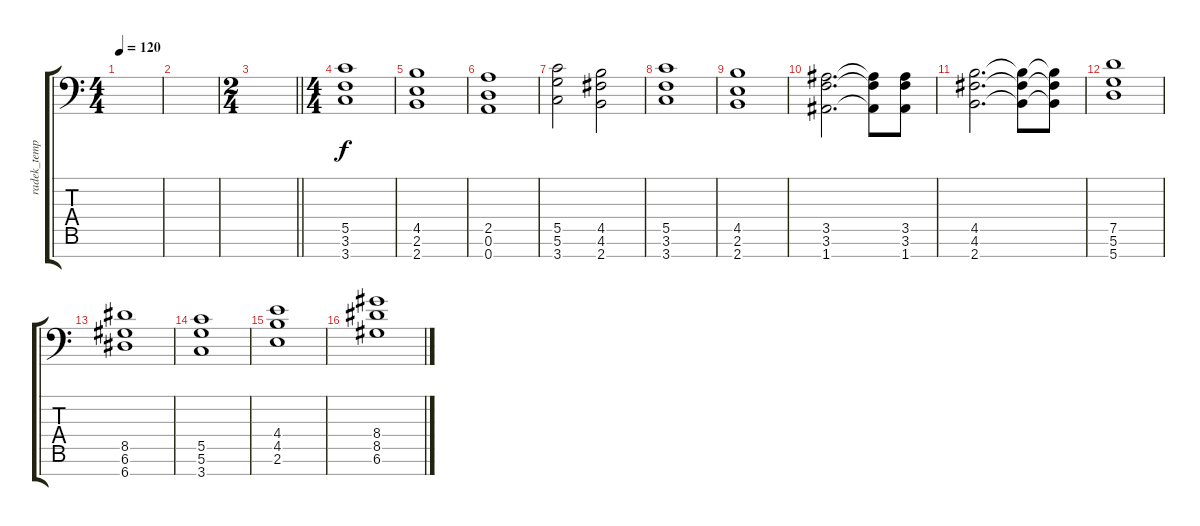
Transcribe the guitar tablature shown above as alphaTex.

\track ("radek_temp" "radek_temp") {instrument distortionguitar}
\staff {score tabs}
\tuning (D4 A3 F3 C3 G2 D2 A1) {hide}
\ts (4 4)
\tempo 120
\clef f4
\ks c
|
|
\ts (2 4)
\barLineRight lightlight
|
\ts (4 4)
(5.5 3.6 3.7).1 |
(4.5 2.6 2.7).1 |
(2.5 0.6 0.7).1 |
(5.5 5.6 3.7).2 (4.5 4.6 2.7).2 |
(5.5 3.6 3.7).1 |
(4.5 2.6 2.7).1 |
(3.5 3.6 1.7).2{d} (3.5{t} 3.6{t} 1.7{t}).8 (3.5 3.6 1.7).8 |
(4.5 4.6 2.7).2{d} (4.5{t} 4.6{t} 2.7{t}).8 (4.5{t} 4.6{t} 2.7{t}).8 |
(7.5 5.6 5.7).1 |
(8.5 6.6 6.7).1 |
(5.5 5.6 3.7).1 |
(4.4 4.5 2.6).1 |
(8.4 8.5 6.6).1
